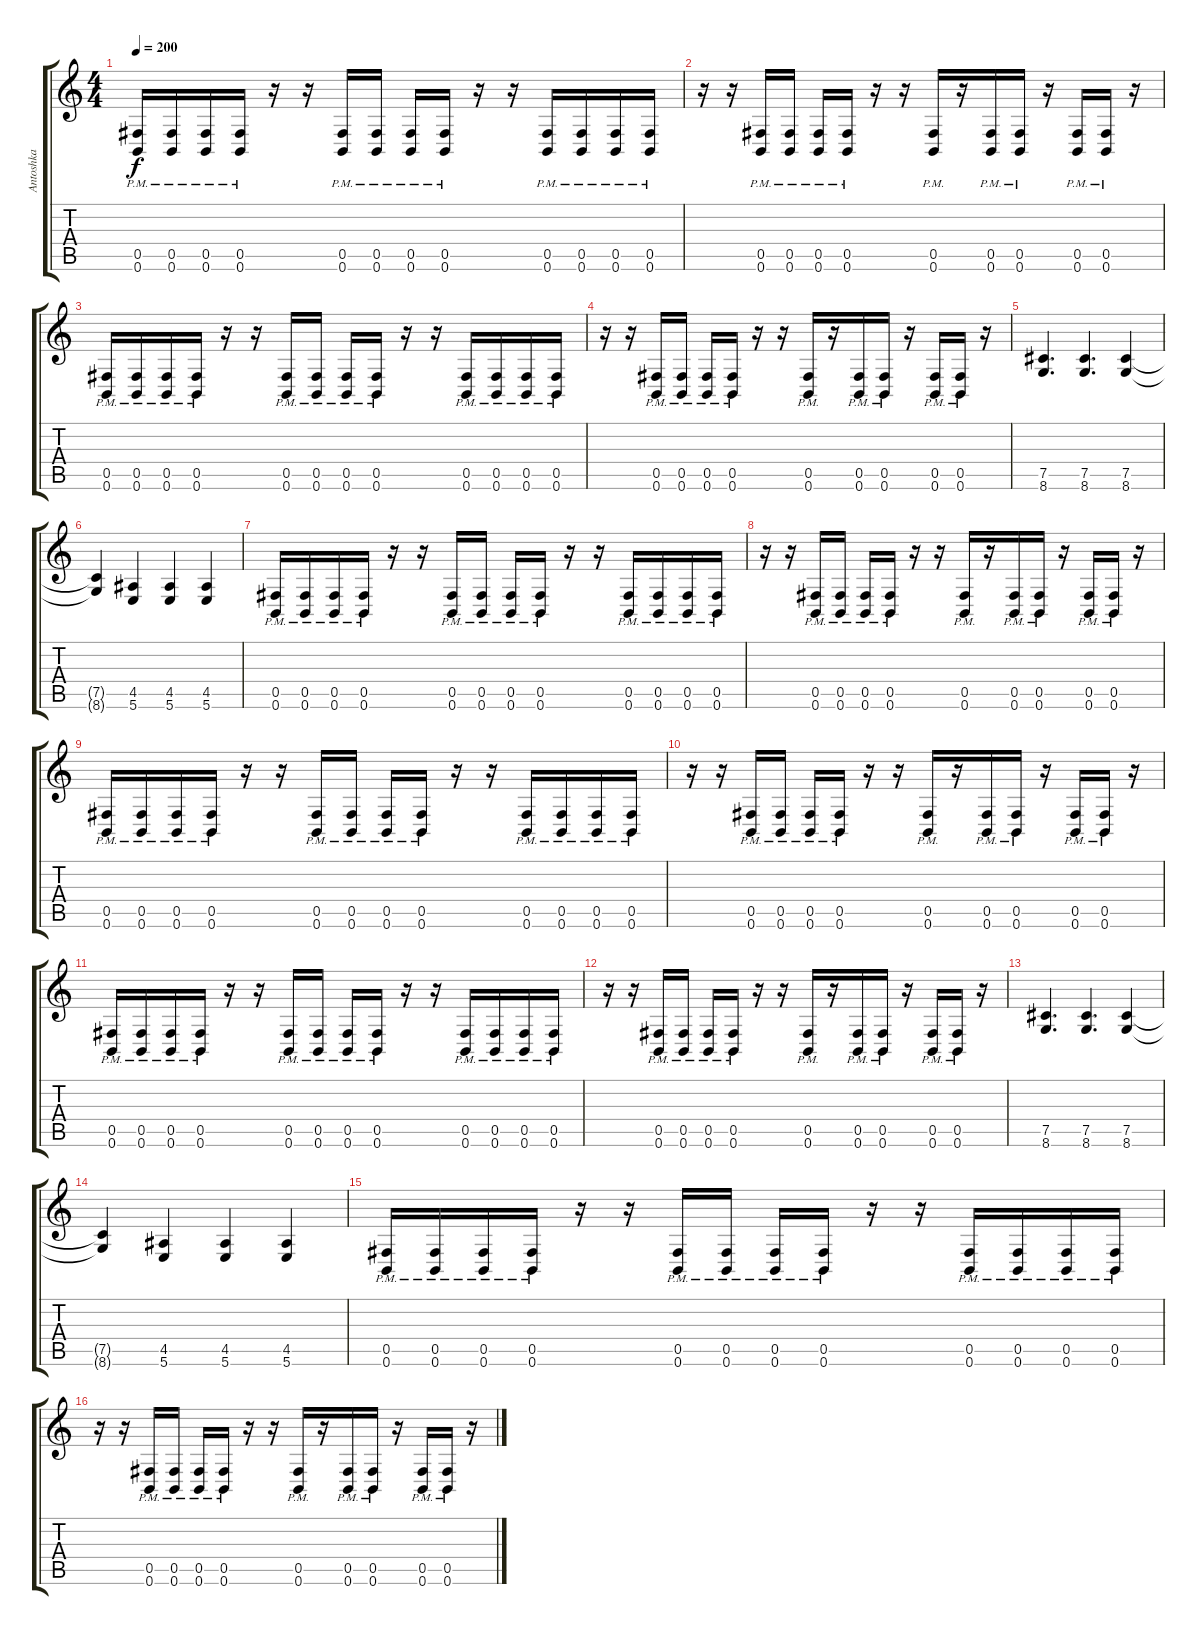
\track ("Antoshka" "Antoshka") {instrument distortionguitar}
\staff {score tabs}
\tuning (Db4 Ab3 E3 B2 Gb2 B1) {hide}
\ts (4 4)
\tempo 200
\clef g2
\ks c
(0.5{pm} 0.6{pm}).16{dy f} (0.5{pm} 0.6{pm}).16 (0.5{pm} 0.6{pm}).16 (0.5{pm} 0.6{pm}).16 r.16 r.16 (0.5{pm} 0.6{pm}).16 (0.5{pm} 0.6{pm}).16 (0.5{pm} 0.6{pm}).16 (0.5{pm} 0.6).16 r.16 r.16 (0.5{pm} 0.6{pm}).16 (0.5{pm} 0.6{pm}).16 (0.5{pm} 0.6{pm}).16 (0.5{pm} 0.6{pm}).16 |
r.16 r.16 (0.5{pm} 0.6{pm}).16 (0.5{pm} 0.6{pm}).16 (0.5{pm} 0.6{pm}).16 (0.5{pm} 0.6{pm}).16 r.16 r.16 (0.5{pm} 0.6{pm}).16 r.16 (0.5{pm} 0.6{pm}).16 (0.5{pm} 0.6{pm}).16 r.16 (0.5{pm} 0.6{pm}).16 (0.5{pm} 0.6{pm}).16 r.16 |
(0.5{pm} 0.6{pm}).16 (0.5{pm} 0.6{pm}).16 (0.5{pm} 0.6{pm}).16 (0.5{pm} 0.6{pm}).16 r.16 r.16 (0.5{pm} 0.6{pm}).16 (0.5{pm} 0.6{pm}).16 (0.5{pm} 0.6{pm}).16 (0.5{pm} 0.6).16 r.16 r.16 (0.5{pm} 0.6{pm}).16 (0.5{pm} 0.6{pm}).16 (0.5{pm} 0.6{pm}).16 (0.5{pm} 0.6{pm}).16 |
r.16 r.16 (0.5{pm} 0.6{pm}).16 (0.5{pm} 0.6{pm}).16 (0.5{pm} 0.6{pm}).16 (0.5{pm} 0.6{pm}).16 r.16 r.16 (0.5{pm} 0.6{pm}).16 r.16 (0.5{pm} 0.6{pm}).16 (0.5{pm} 0.6{pm}).16 r.16 (0.5{pm} 0.6{pm}).16 (0.5{pm} 0.6{pm}).16 r.16 |
(7.5 8.6).4{d} (7.5 8.6).4{d} (7.5 8.6).4 |
(7.5{t} 8.6{t}).4 (4.5 5.6).4 (4.5 5.6).4 (4.5 5.6).4 |
(0.5{pm} 0.6{pm}).16 (0.5{pm} 0.6{pm}).16 (0.5{pm} 0.6{pm}).16 (0.5{pm} 0.6{pm}).16 r.16 r.16 (0.5{pm} 0.6{pm}).16 (0.5{pm} 0.6{pm}).16 (0.5{pm} 0.6{pm}).16 (0.5{pm} 0.6).16 r.16 r.16 (0.5{pm} 0.6{pm}).16 (0.5{pm} 0.6{pm}).16 (0.5{pm} 0.6{pm}).16 (0.5{pm} 0.6{pm}).16 |
r.16 r.16 (0.5{pm} 0.6{pm}).16 (0.5{pm} 0.6{pm}).16 (0.5{pm} 0.6{pm}).16 (0.5{pm} 0.6{pm}).16 r.16 r.16 (0.5{pm} 0.6{pm}).16 r.16 (0.5{pm} 0.6{pm}).16 (0.5{pm} 0.6{pm}).16 r.16 (0.5{pm} 0.6{pm}).16 (0.5{pm} 0.6{pm}).16 r.16 |
(0.5{pm} 0.6{pm}).16 (0.5{pm} 0.6{pm}).16 (0.5{pm} 0.6{pm}).16 (0.5{pm} 0.6{pm}).16 r.16 r.16 (0.5{pm} 0.6{pm}).16 (0.5{pm} 0.6{pm}).16 (0.5{pm} 0.6{pm}).16 (0.5{pm} 0.6).16 r.16 r.16 (0.5{pm} 0.6{pm}).16 (0.5{pm} 0.6{pm}).16 (0.5{pm} 0.6{pm}).16 (0.5{pm} 0.6{pm}).16 |
r.16 r.16 (0.5{pm} 0.6{pm}).16 (0.5{pm} 0.6{pm}).16 (0.5{pm} 0.6{pm}).16 (0.5{pm} 0.6{pm}).16 r.16 r.16 (0.5{pm} 0.6{pm}).16 r.16 (0.5{pm} 0.6{pm}).16 (0.5{pm} 0.6{pm}).16 r.16 (0.5{pm} 0.6{pm}).16 (0.5{pm} 0.6{pm}).16 r.16 |
(0.5{pm} 0.6{pm}).16 (0.5{pm} 0.6{pm}).16 (0.5{pm} 0.6{pm}).16 (0.5{pm} 0.6{pm}).16 r.16 r.16 (0.5{pm} 0.6{pm}).16 (0.5{pm} 0.6{pm}).16 (0.5{pm} 0.6{pm}).16 (0.5{pm} 0.6).16 r.16 r.16 (0.5{pm} 0.6{pm}).16 (0.5{pm} 0.6{pm}).16 (0.5{pm} 0.6{pm}).16 (0.5{pm} 0.6{pm}).16 |
r.16 r.16 (0.5{pm} 0.6{pm}).16 (0.5{pm} 0.6{pm}).16 (0.5{pm} 0.6{pm}).16 (0.5{pm} 0.6{pm}).16 r.16 r.16 (0.5{pm} 0.6{pm}).16 r.16 (0.5{pm} 0.6{pm}).16 (0.5{pm} 0.6{pm}).16 r.16 (0.5{pm} 0.6{pm}).16 (0.5{pm} 0.6{pm}).16 r.16 |
(7.5 8.6).4{d} (7.5 8.6).4{d} (7.5 8.6).4 |
(7.5{t} 8.6{t}).4 (4.5 5.6).4 (4.5 5.6).4 (4.5 5.6).4 |
(0.5{pm} 0.6{pm}).16 (0.5{pm} 0.6{pm}).16 (0.5{pm} 0.6{pm}).16 (0.5{pm} 0.6{pm}).16 r.16 r.16 (0.5{pm} 0.6{pm}).16 (0.5{pm} 0.6{pm}).16 (0.5{pm} 0.6{pm}).16 (0.5{pm} 0.6).16 r.16 r.16 (0.5{pm} 0.6{pm}).16 (0.5{pm} 0.6{pm}).16 (0.5{pm} 0.6{pm}).16 (0.5{pm} 0.6{pm}).16 |
r.16 r.16 (0.5{pm} 0.6{pm}).16 (0.5{pm} 0.6{pm}).16 (0.5{pm} 0.6{pm}).16 (0.5{pm} 0.6{pm}).16 r.16 r.16 (0.5{pm} 0.6{pm}).16 r.16 (0.5{pm} 0.6{pm}).16 (0.5{pm} 0.6{pm}).16 r.16 (0.5{pm} 0.6{pm}).16 (0.5{pm} 0.6{pm}).16 r.16
